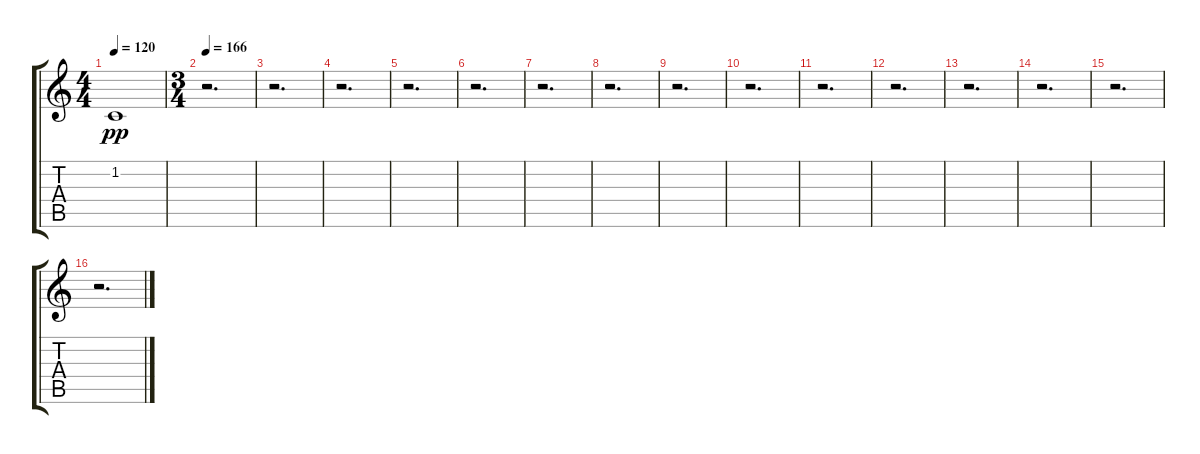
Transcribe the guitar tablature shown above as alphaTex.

\track "" {instrument seashore}
\staff {score tabs}
\tuning (E4 B3 G3 D3 A2 E2) {hide}
\ts (4 4)
\tempo 120
\clef g2
\ks c
1.2.1{dy pp} |
\ts (3 4)
\tempo 166
r.2{d volume 12} |
r.2{d} |
r.2{d} |
r.2{d} |
r.2{d} |
r.2{d} |
r.2{d} |
r.2{d} |
r.2{d} |
r.2{d} |
r.2{d} |
r.2{d} |
r.2{d} |
r.2{d} |
r.2{d}
